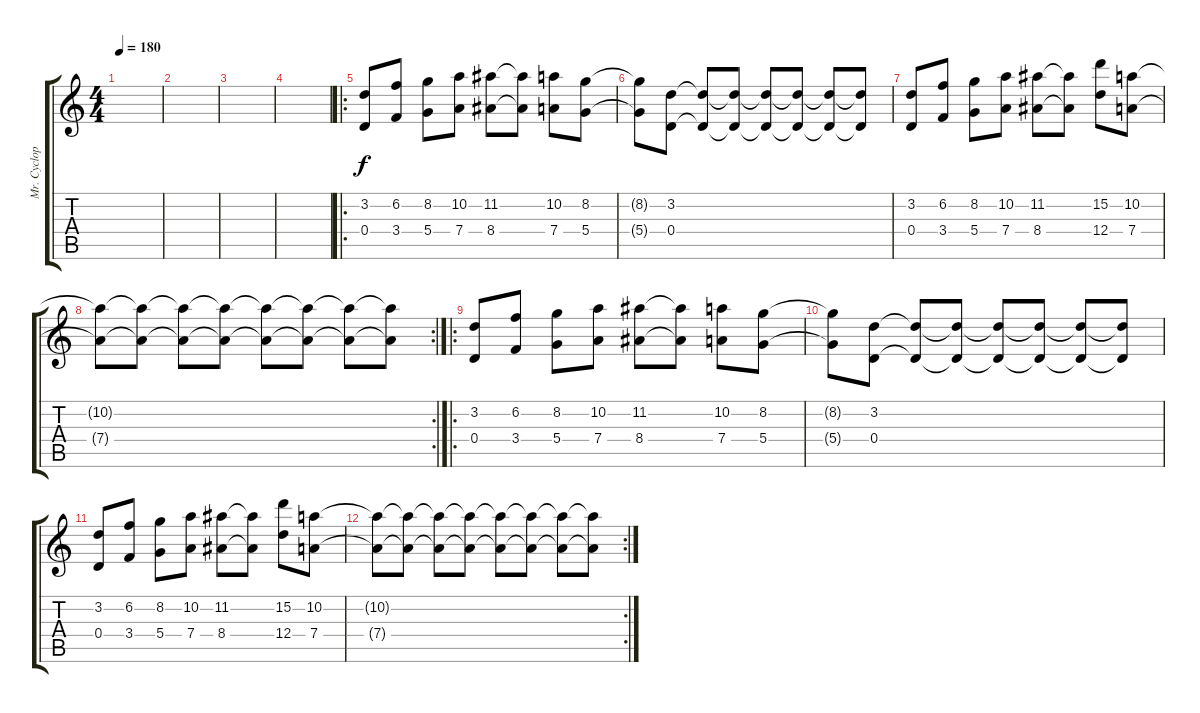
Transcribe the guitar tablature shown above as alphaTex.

\track ("Mr. Cyclop" "Mr. Cyclop") {instrument distortionguitar}
\staff {score tabs}
\tuning (E4 B3 G3 D3 A2 E2) {hide}
\ts (4 4)
\tempo 180
\clef g2
\ks c
|
|
|
|
\ro
(3.2 0.4).8 (6.2 3.4).8 (8.2 5.4).8 (10.2 7.4).8 (11.2 8.4).8 (11.2{t} 8.4{t}).8 (10.2 7.4).8 (8.2 5.4).8 |
(8.2{t} 5.4{t}).8 (3.2 0.4).8 (3.2{t} 0.4{t}).8 (3.2{t} 0.4{t}).8 (3.2{t} 0.4{t}).8 (3.2{t} 0.4{t}).8 (3.2{t} 0.4{t}).8 (3.2{t} 0.4{t}).8 |
(3.2 0.4).8 (6.2 3.4).8 (8.2 5.4).8 (10.2 7.4).8 (11.2 8.4).8 (11.2{t} 8.4{t}).8 (15.2 12.4).8 (10.2 7.4).8 |
\rc 2
(10.2{t} 7.4{t}).8 (10.2{t} 7.4{t}).8 (10.2{t} 7.4{t}).8 (10.2{t} 7.4{t}).8 (10.2{t} 7.4{t}).8 (10.2{t} 7.4{t}).8 (10.2{t} 7.4{t}).8 (10.2{t} 7.4{t}).8 |
\ro
(3.2 0.4).8 (6.2 3.4).8 (8.2 5.4).8 (10.2 7.4).8 (11.2 8.4).8 (11.2{t} 8.4{t}).8 (10.2 7.4).8 (8.2 5.4).8 |
(8.2{t} 5.4{t}).8 (3.2 0.4).8 (3.2{t} 0.4{t}).8 (3.2{t} 0.4{t}).8 (3.2{t} 0.4{t}).8 (3.2{t} 0.4{t}).8 (3.2{t} 0.4{t}).8 (3.2{t} 0.4{t}).8 |
(3.2 0.4).8 (6.2 3.4).8 (8.2 5.4).8 (10.2 7.4).8 (11.2 8.4).8 (11.2{t} 8.4{t}).8 (15.2 12.4).8 (10.2 7.4).8 |
\rc 2
(10.2{t} 7.4{t}).8 (10.2{t} 7.4{t}).8 (10.2{t} 7.4{t}).8 (10.2{t} 7.4{t}).8 (10.2{t} 7.4{t}).8 (10.2{t} 7.4{t}).8 (10.2{t} 7.4{t}).8 (10.2{t} 7.4{t}).8
